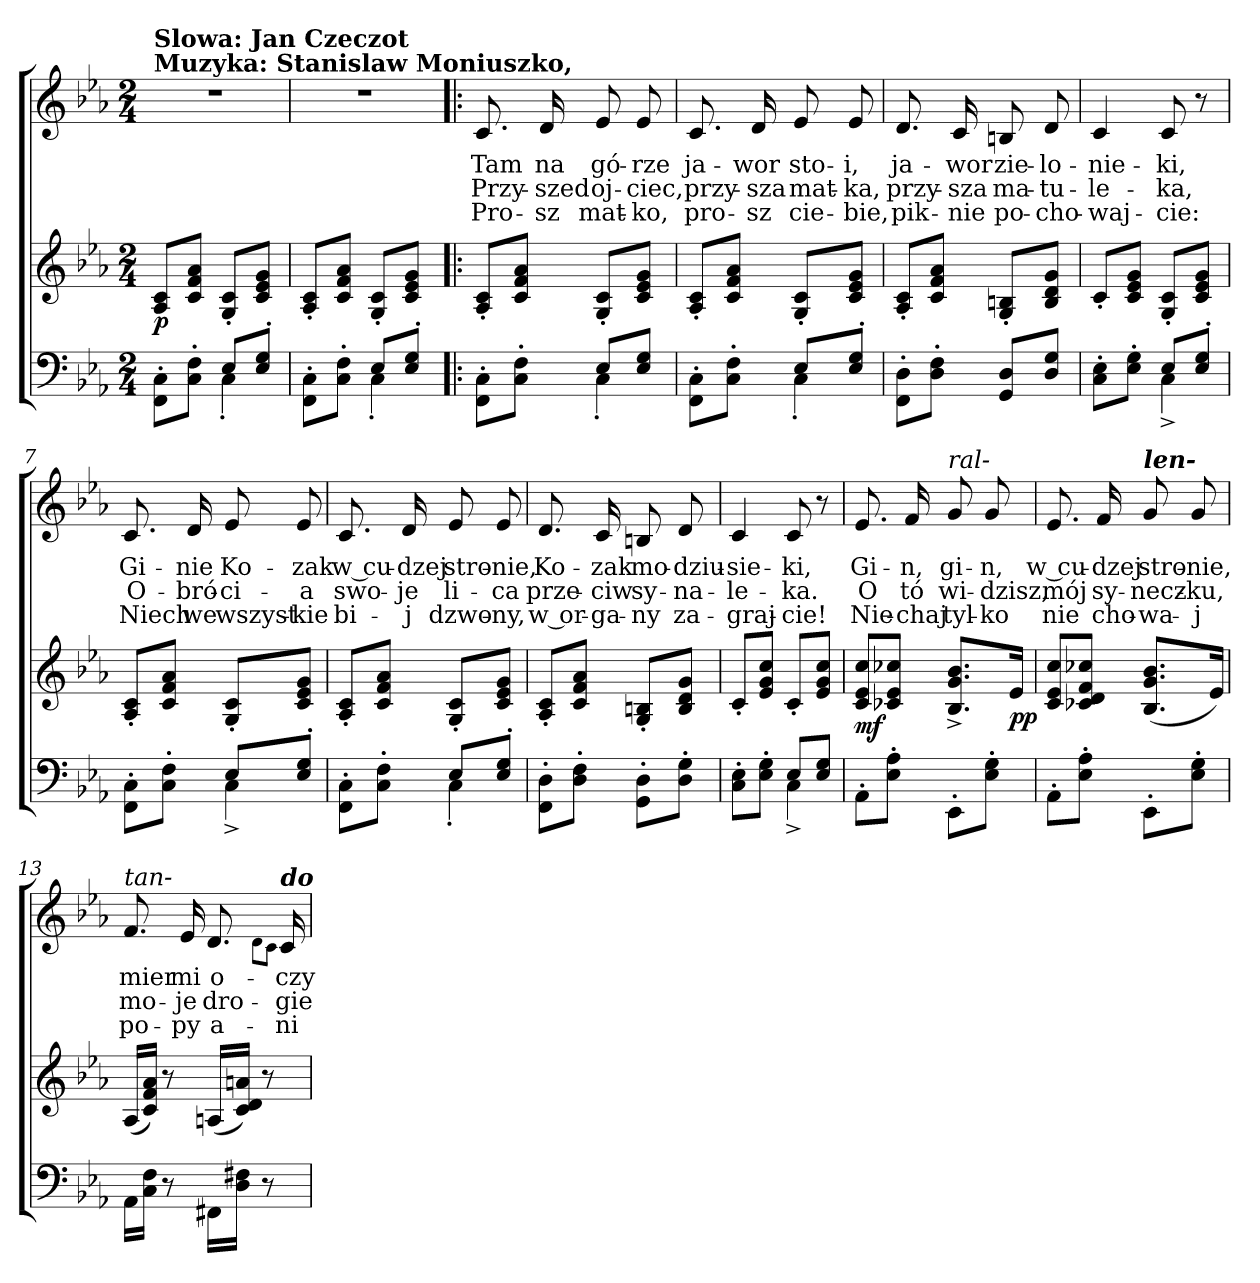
**kern	**kern	**dynam	**kern	**text	**text	**text
*part2	*part2	*part2	*part1	*part1	*part1	*part1
*staff3	*staff2	*staff2/3	*staff1	*staff1	*staff1	*staff1
*clefF4	*clefG2	*	*clefG2	*	*	*
*k[b-e-a-]	*k[b-e-a-]	*	*k[b-e-a-]	*	*	*
*E-:	*E-:	*	*E-:	*	*	*
*M2/4	*M2/4	*	*M2/4	*	*	*
=1	=1	=1	=1	=1	=1	=1
*^	*	*	*	*	*	*
!	!	!	!	!LO:TX:a:B:t=Muzyka&colon; Stanislaw Moniuszko,	!	!	!
!	!	!	!	!LO:TX:a:B:t=Slowa&colon; Jan Czeczot	!	!	!
!	!	!	!LO:DY:b	!LO:N:vis=1	!	!	!
8FF\'< 8C\'<L	4ryy	8A-/ 8c/L	p	2r	.	.	.
8C\'< 8F\'<J	.	8c/ 8f/ 8a-/J	.	.	.	.	.
8E-/L	4C'<\	8G/'< 8c/'<L	.	.	.	.	.
8E-/'> 8G/'>J	.	8c/ 8e-/ 8g/J	.	.	.	.	.
=2	=2	=2	=2	=2	=2	=2	=2
!	!	!	!	!LO:N:vis=1	!	!	!
8FF\'< 8C\'<L	4ryy	8A-/'< 8c/'<L	.	2r	.	.	.
8C\'< 8F\'<J	.	8c/ 8f/ 8a-/J	.	.	.	.	.
8E-/L	4C'<\	8G/'< 8c/'<L	.	.	.	.	.
8E-/'> 8G/'>J	.	8c/ 8e-/ 8g/J	.	.	.	.	.
=3!|:	=3!|:	=3!|:	=3!|:	=3!|:	=3!|:	=3!|:	=3!|:
!	!	!	!	!	!LO:LY:b	!LO:LY:b	!LO:LY:b
8FF\'< 8C\'<L	4ryy	8A-/'< 8c/'<L	.	8.c/	Tam	Przy-	Pro-
8C\'< 8F\'<J	.	8c/ 8f/ 8a-/J	.	.	.	.	.
!	!	!	!	!	!LO:LY:b	!LO:LY:b	!LO:LY:b
.	.	.	.	16d/	na	-szed	-sz
!	!	!	!	!	!LO:LY:b	!LO:LY:b	!LO:LY:b
8E-/L	4C'<\	8G/'< 8c/'<L	.	8e-/	gó-	oj-	mat-
!	!	!	!	!	!LO:LY:b	!LO:LY:b	!LO:LY:b
8E-/ 8G/J	.	8c/ 8e-/ 8g/J	.	8e-/	-rze	-ciec,	-ko,
=4	=4	=4	=4	=4	=4	=4	=4
!	!	!	!	!	!LO:LY:b	!LO:LY:b	!LO:LY:b
8FF\'< 8C\'<L	4ryy	8A-/'< 8c/'<L	.	8.c/	ja-	przy-	pro-
8C\'< 8F\'<J	.	8c/ 8f/ 8a-/J	.	.	.	.	.
!	!	!	!	!	!LO:LY:b	!LO:LY:b	!LO:LY:b
.	.	.	.	16d/	-wor	-sza	-sz
!	!	!	!	!	!LO:LY:b	!LO:LY:b	!LO:LY:b
8E-/L	4C'<\	8G/'< 8c/'<L	.	8e-/	sto-	mat-	cie-
!	!	!	!	!	!LO:LY:b	!LO:LY:b	!LO:LY:b
8E-/'> 8G/'>J	.	8c/ 8e-/ 8g/J	.	8e-/	-i,	-ka,	-bie,
=5	=5	=5	=5	=5	=5	=5	=5
!	!	!	!	!	!LO:LY:b	!LO:LY:b	!LO:LY:b
8FF\'< 8D\'<L	2ryy	8A-/'< 8c/'<L	.	8.d/	ja-	przy-	pik-
8D\'> 8F\'>J	.	8c/ 8f/ 8a-/J	.	.	.	.	.
!	!	!	!	!	!LO:LY:b	!LO:LY:b	!LO:LY:b
.	.	.	.	16c/	-wor	-sza	-nie
!	!	!	!	!	!LO:LY:b	!LO:LY:b	!LO:LY:b
8GG/ 8D/L	.	8G/'< 8Bn/'<L	.	8Bn/	zie-	ma-	po-
!	!	!	!	!	!LO:LY:b	!LO:LY:b	!LO:LY:b
8D/ 8G/J	.	8B/ 8d/ 8g/J	.	8d/	-lo-	-tu-	-cho-
=6	=6	=6	=6	=6	=6	=6	=6
!	!	!	!	!	!LO:LY:b	!LO:LY:b	!LO:LY:b
8C\'< 8E-\'<L	4ryy	8c'</L	.	4c/	-nie-	-le-	-waj-
8E-\'< 8G\'<J	.	8c/ 8e-/ 8g/J	.	.	.	.	.
!	!	!	!	!	!LO:LY:b	!LO:LY:b	!LO:LY:b
8E-/L	4C^<\	8G/'< 8c/'<L	.	8c/	-ki,	-ka,	-cie:
8E-/'> 8G/'>J	.	8c/ 8e-/ 8g/J	.	8r	.	.	.
!!LO:LB:g=z
=7	=7	=7	=7	=7	=7	=7	=7
!	!	!	!	!	!LO:LY:b	!LO:LY:b	!LO:LY:b
8FF\'< 8C\'<L	4ryy	8A-/'< 8c/'<L	.	8.c/	Gi-	O-	Niech
8C\'< 8F\'<J	.	8c/ 8f/ 8a-/J	.	.	.	.	.
!	!	!	!	!	!LO:LY:b	!LO:LY:b	!LO:LY:b
.	.	.	.	16d/	-nie	-bró-	we
!	!	!	!	!	!LO:LY:b	!LO:LY:b	!LO:LY:b
8E-/L	4C^<\	8G/'< 8c/'<L	.	8e-/	Ko-	-ci-	wszyst-
!	!	!	!	!	!LO:LY:b	!LO:LY:b	!LO:LY:b
8E-/'> 8G/'>J	.	8c/ 8e-/ 8g/J	.	8e-/	-zak	-a	-kie
=8	=8	=8	=8	=8	=8	=8	=8
!	!	!	!	!	!LO:LY:b	!LO:LY:b	!LO:LY:b
8FF\'< 8C\'<L	4ryy	8A-/'< 8c/'<L	.	8.c/	w cu-	swo-	bi-
8C\'< 8F\'<J	.	8c/ 8f/ 8a-/J	.	.	.	.	.
!	!	!	!	!	!LO:LY:b	!LO:LY:b	!LO:LY:b
.	.	.	.	16d/	-dzej	-je	-j
!	!	!	!	!	!LO:LY:b	!LO:LY:b	!LO:LY:b
8E-/L	4C'<\	8G/'< 8c/'<L	.	8e-/	stro-	li-	dzwo-
!	!	!	!	!	!LO:LY:b	!LO:LY:b	!LO:LY:b
8E-/'> 8G/'>J	.	8c/ 8e-/ 8g/J	.	8e-/	-nie,	-ca	-ny,
=9	=9	=9	=9	=9	=9	=9	=9
!	!	!	!	!	!LO:LY:b	!LO:LY:b	!LO:LY:b
8FF\'< 8D\'<L	2ryy	8A-/'< 8c/'<L	.	8.d/	Ko-	prze-	w or-
8D\'> 8F\'>J	.	8c/ 8f/ 8a-/J	.	.	.	.	.
!	!	!	!	!	!LO:LY:b	!LO:LY:b	!LO:LY:b
.	.	.	.	16c/	-zak	-ciw	-ga-
!	!	!	!	!	!LO:LY:b	!LO:LY:b	!LO:LY:b
8GG\'< 8D\'<L	.	8G/'< 8Bn/'<L	.	8Bn/	mo-	sy-	-ny
!	!	!	!	!	!LO:LY:b	!LO:LY:b	!LO:LY:b
8D\'> 8G\'>J	.	8B/ 8d/ 8g/J	.	8d/	-dziu-	-na-	za-
=10	=10	=10	=10	=10	=10	=10	=10
!	!	!	!	!	!LO:LY:b	!LO:LY:b	!LO:LY:b
8C\'< 8E-\'<L	4ryy	8c'</L	.	4c/	-sie-	-le-	-graj-
8E-\'< 8G\'<J	.	8e-/ 8g/ 8cc/J	.	.	.	.	.
!	!	!	!	!	!LO:LY:b	!LO:LY:b	!LO:LY:b
8E-/L	4C^<\	8c'</L	.	8c/	-ki,	-ka.	-cie!
8E-/ 8G/J	.	8e-/ 8g/ 8cc/J	.	8r	.	.	.
*v	*v	*	*	*	*	*	*
!!LO:LB:g=z
=11	=11	=11	=11	=11	=11	=11
!	!	!LO:DY:b	!	!LO:LY:b	!LO:LY:b	!LO:LY:b
8AA-'>\L	8c/ 8e-/ 8cc/L	mf	8.e-/	Gi-	O	Nie-
8E-\'> 8A-\'>J	8c-X/ 8e-/ 8cc-X/J	.	.	.	.	.
!	!	!	!	!LO:LY:b	!LO:LY:b	!LO:LY:b
.	.	.	16f/	-n,	tó	-chaj
!	!	!	!LO:TX:a:i:t=ral-	!	!	!
!	!	!	!	!LO:LY:b	!LO:LY:b	!LO:LY:b
8EE-'<\L	8.B-/^< 8.g/^< 8.b-/^<L	.	8g/	gi-	wi-	tyl-
!	!	!	!	!LO:LY:b	!LO:LY:b	!LO:LY:b
8E-\'> 8G\'>J	.	.	8g/	-n,	-dzisz,	-ko
!	!	!LO:DY:b	!	!	!	!
.	16e-/Jk	pp	.	.	.	.
=12	=12	=12	=12	=12	=12	=12
!	!	!	!	!LO:LY:b	!LO:LY:b	!LO:LY:b
8AA-'>\L	8c/ 8e-/ 8cc/L	.	8.e-/	w cu-	mój	nie
8E-\'> 8A-\'>J	8c-X/ 8d/ 8f/ 8cc-X/J	.	.	.	.	.
!	!	!	!	!LO:LY:b	!LO:LY:b	!LO:LY:b
.	.	.	16f/	-dzej	sy-	cho-
!	!	!	!LO:TX:a:Bi:t=len-	!	!	!
!	!	!	!	!LO:LY:b	!LO:LY:b	!LO:LY:b
8EE-'<\L	(<8.B-/ 8.g/ 8.b-/L	.	8g/	stro-	-necz-	-wa-
!	!	!	!	!LO:LY:b	!LO:LY:b	!LO:LY:b
8E-\'> 8G\'>J	.	.	8g/	-nie,	-ku,	-j
.	16e-/Jk)	.	.	.	.	.
=13	=13	=13	=13	=13	=13	=13
!	!	!	!LO:TX:a:i:t=tan-	!	!	!
!	!	!	!	!LO:LY:b	!LO:LY:b	!LO:LY:b
16AA-\LL	(<16A-/LL	.	8.f/	mier	mo-	po-
16C\ 16F\JJ	16c/ 16f/ 16a-/JJ)	.	.	.	.	.
8r	8r	.	.	.	.	.
!	!	!	!	!LO:LY:b	!LO:LY:b	!LO:LY:b
.	.	.	16e-/	mi	-je	-py
!	!	!	!	!LO:LY:b	!LO:LY:b	!LO:LY:b
16FF#X\LL	(<16An/LL	.	8.d/	o-	dro-	a-
16D\ 16F#X\JJ	16c/ 16d/ 16an/JJ)	.	.	.	.	.
8r	8r	.	.	.	.	.
.	.	.	8qd\L	.	.	.
.	.	.	8qc\J	.	.	.
!	!	!	!LO:TX:a:Bi:t=do	!	!	!
!	!	!	!	!LO:LY:b	!LO:LY:b	!LO:LY:b
.	.	.	16c/	-czy	-gie	-ni
=	=	=	=	=	=	=
*-	*-	*-	*-	*-	*-	*-
